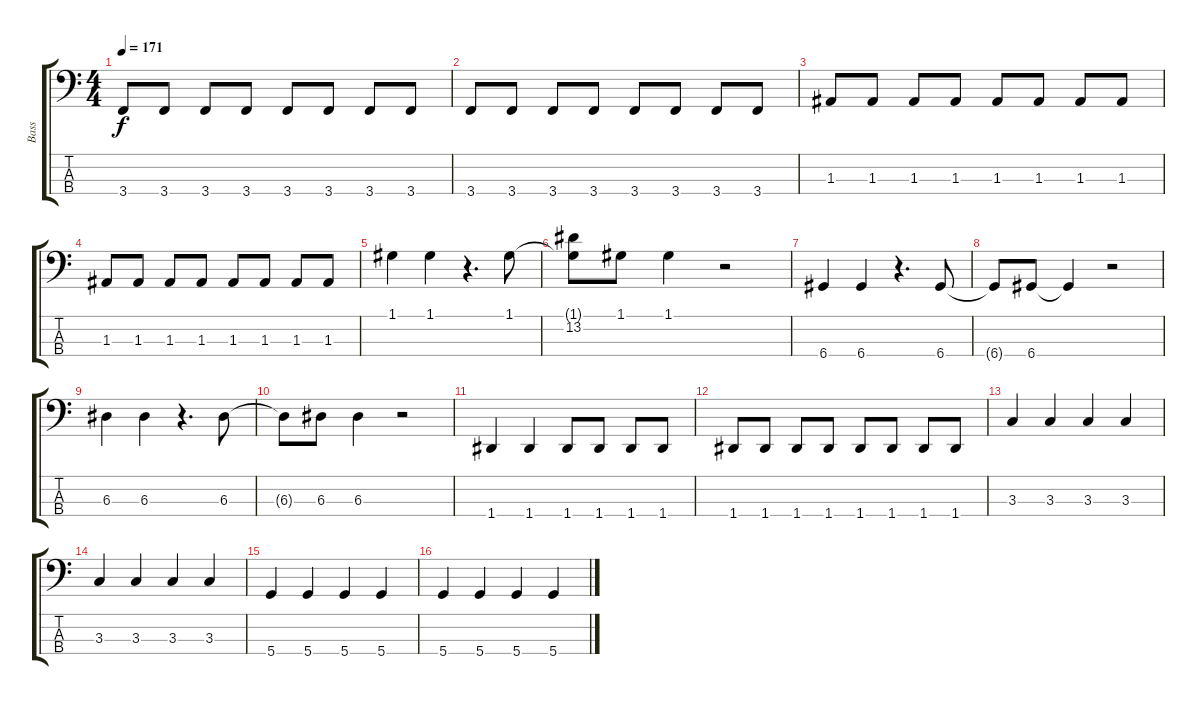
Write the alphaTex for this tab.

\track ("Bass" "Bass") {instrument electricbassfinger}
\staff {score tabs}
\tuning (G2 D2 A1 D1) {hide}
\ts (4 4)
\tempo 171
\clef f4
\ks c
3.4.8{dy f} 3.4.8 3.4.8 3.4.8 3.4.8 3.4.8 3.4.8 3.4.8 |
3.4.8 3.4.8 3.4.8 3.4.8 3.4.8 3.4.8 3.4.8 3.4.8 |
1.3.8 1.3.8 1.3.8 1.3.8 1.3.8 1.3.8 1.3.8 1.3.8 |
1.3.8 1.3.8 1.3.8 1.3.8 1.3.8 1.3.8 1.3.8 1.3.8 |
1.1.4 1.1.4 r.4{d} 1.1.8 |
(1.1{t} 13.2).8 1.1.8 1.1.4 r.2 |
6.4.4 6.4.4 r.4{d} 6.4.8 |
6.4{t}.8 6.4.8 6.4{t}.4 r.2 |
6.3.4 6.3.4 r.4{d} 6.3.8 |
6.3{t}.8 6.3.8 6.3.4 r.2 |
1.4.4 1.4.4 1.4.8 1.4.8 1.4.8 1.4.8 |
1.4.8 1.4.8 1.4.8 1.4.8 1.4.8 1.4.8 1.4.8 1.4.8 |
3.3.4 3.3.4 3.3.4 3.3.4 |
3.3.4 3.3.4 3.3.4 3.3.4 |
5.4.4 5.4.4 5.4.4 5.4.4 |
5.4.4 5.4.4 5.4.4 5.4.4
